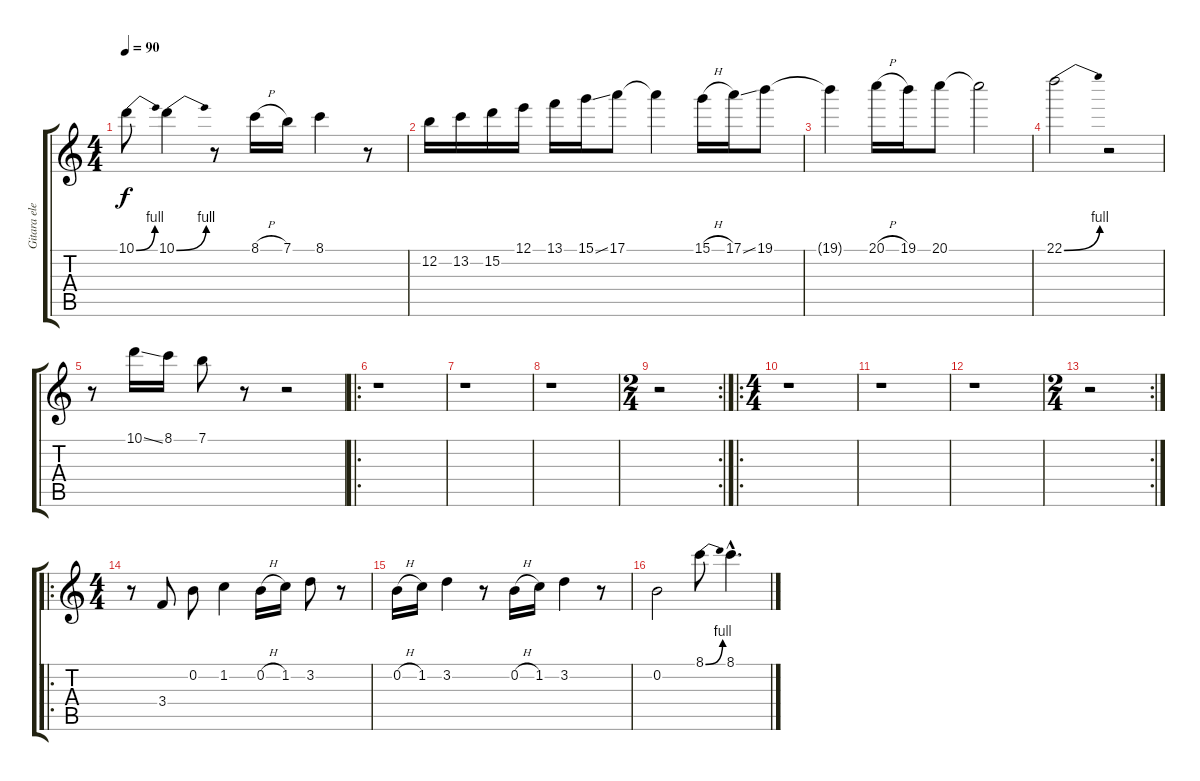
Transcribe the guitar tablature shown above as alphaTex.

\track ("Gitara elektryczna w/clean" "Gitara ele") {instrument electricguitarclean}
\staff {score tabs}
\tuning (E4 B3 G3 D3 A2 E2) {hide}
\ts (4 4)
\tempo 90
\clef g2
\ks c
10.1{be (bend 0 0 60 4)}.8{dy f} 10.1{be (bend 0 0 60 4)}.4 r.8 8.1{h}.16 7.1.16 8.1.4 r.8 |
12.2.16 13.2.16 15.2.16 12.1.16 13.1.16 15.1{ss}.16 17.1.8 17.1{t}.4 15.1{h}.16 17.1{ss}.16 19.1.8 |
19.1{t}.4 20.1{h}.16 19.1.16 20.1.8 20.1{t}.2 |
22.1{be (bend 0 0 60 4)}.2 r.2 |
r.8 10.1{ss}.16 8.1.16 7.1.8 r.8 r.2 |
\ro
r.1 |
r.1 |
r.1 |
\rc 2
\ts (2 4)
r.2 |
\ro
\ts (4 4)
r.1 |
r.1 |
r.1 |
\rc 2
\ts (2 4)
r.2 |
\ro
\ts (4 4)
r.8 3.4.8 0.2.8 1.2.4 0.2{h}.16 1.2.16 3.2.8 r.8 |
0.2{h}.16 1.2.16 3.2.4 r.8 0.2{h}.16 1.2.16 3.2.4 r.8 |
0.2.2 8.1{be (bend 0 0 60 4)}.8 8.1{hac}.4{d}
